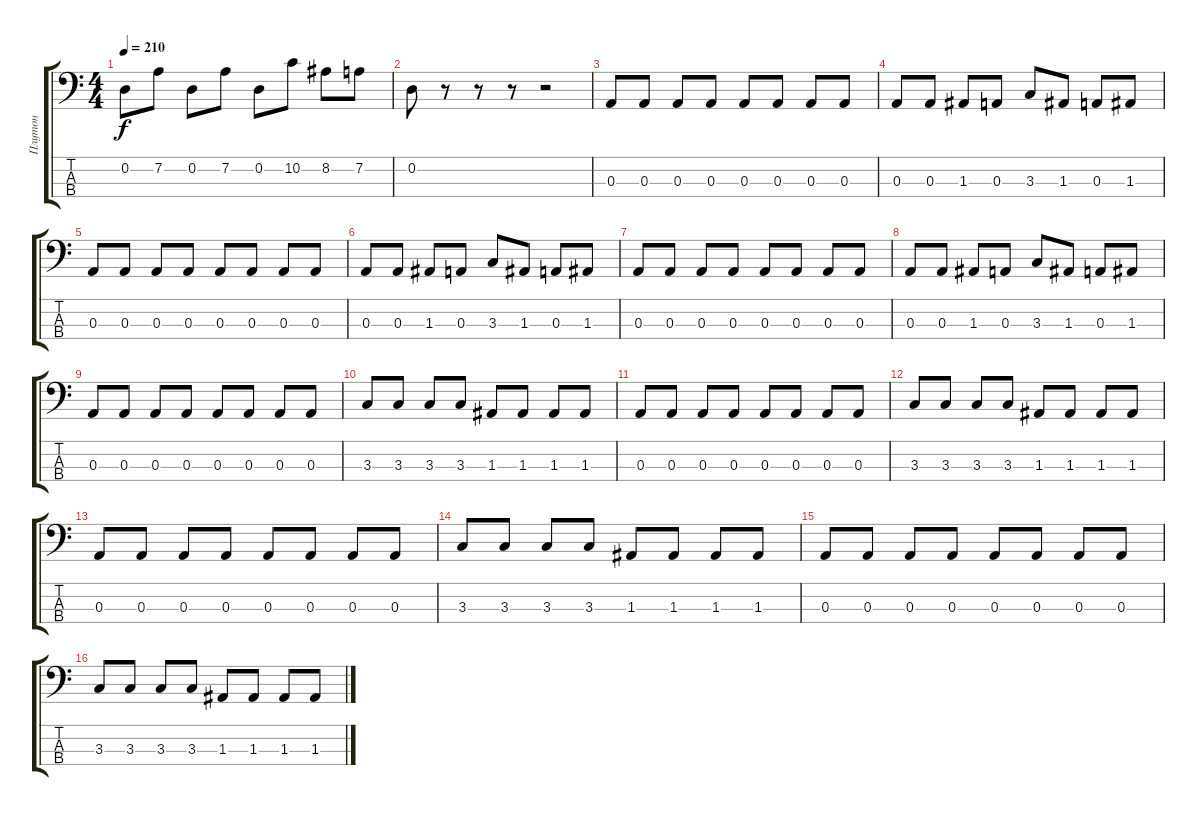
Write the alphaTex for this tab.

\track ("Плутон" "Плутон") {instrument electricbassfinger}
\staff {score tabs}
\tuning (G2 D2 A1 E1) {hide}
\ts (4 4)
\tempo 210
\clef f4
\ks c
0.2.8{dy f} 7.2.8 0.2.8 7.2.8 0.2.8 10.2.8 8.2.8 7.2.8 |
0.2.8 r.8 r.8 r.8 r.2 |
0.3.8 0.3.8 0.3.8 0.3.8 0.3.8 0.3.8 0.3.8 0.3.8 |
0.3.8 0.3.8 1.3.8 0.3.8 3.3.8 1.3.8 0.3.8 1.3.8 |
0.3.8 0.3.8 0.3.8 0.3.8 0.3.8 0.3.8 0.3.8 0.3.8 |
0.3.8 0.3.8 1.3.8 0.3.8 3.3.8 1.3.8 0.3.8 1.3.8 |
0.3.8 0.3.8 0.3.8 0.3.8 0.3.8 0.3.8 0.3.8 0.3.8 |
0.3.8 0.3.8 1.3.8 0.3.8 3.3.8 1.3.8 0.3.8 1.3.8 |
0.3.8 0.3.8 0.3.8 0.3.8 0.3.8 0.3.8 0.3.8 0.3.8 |
3.3.8 3.3.8 3.3.8 3.3.8 1.3.8 1.3.8 1.3.8 1.3.8 |
0.3.8 0.3.8 0.3.8 0.3.8 0.3.8 0.3.8 0.3.8 0.3.8 |
3.3.8 3.3.8 3.3.8 3.3.8 1.3.8 1.3.8 1.3.8 1.3.8 |
0.3.8 0.3.8 0.3.8 0.3.8 0.3.8 0.3.8 0.3.8 0.3.8 |
3.3.8 3.3.8 3.3.8 3.3.8 1.3.8 1.3.8 1.3.8 1.3.8 |
0.3.8 0.3.8 0.3.8 0.3.8 0.3.8 0.3.8 0.3.8 0.3.8 |
3.3.8 3.3.8 3.3.8 3.3.8 1.3.8 1.3.8 1.3.8 1.3.8
